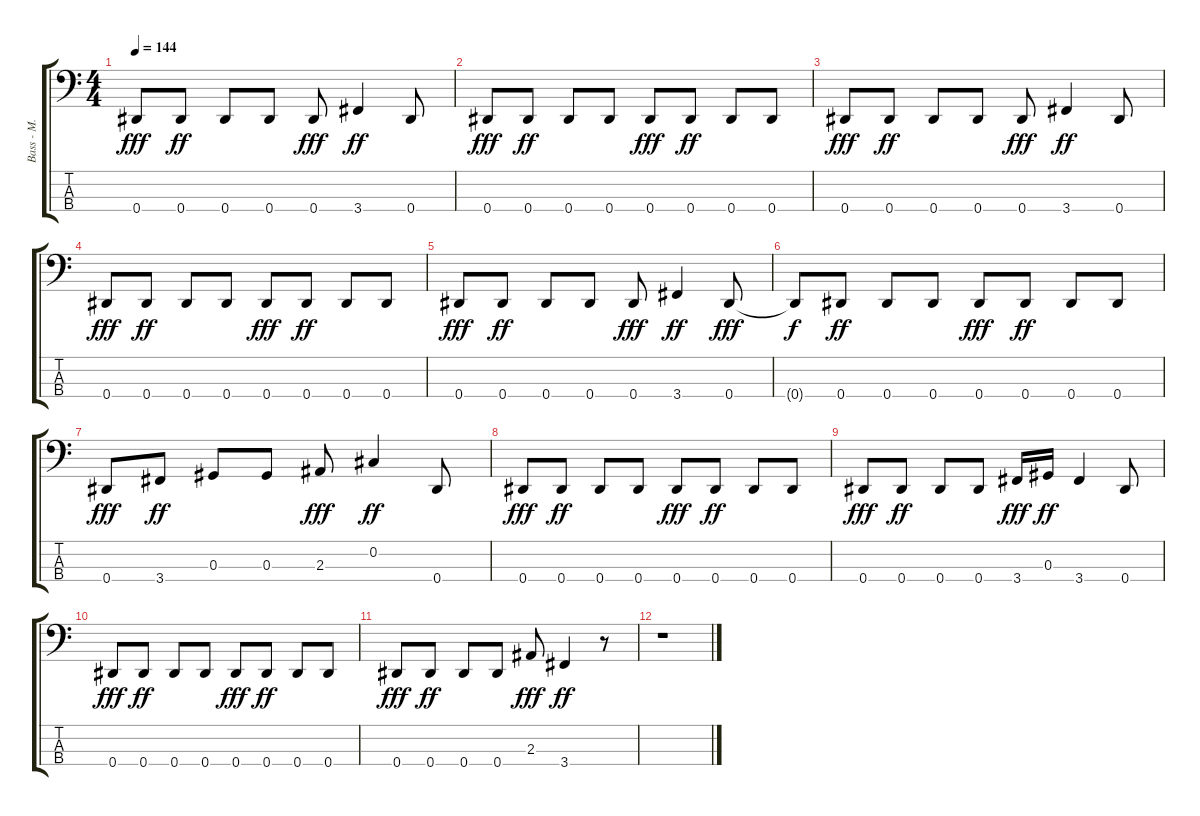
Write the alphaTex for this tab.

\track ("Bass - M. Anthony" "Bass - M. ") {instrument electricbassfinger}
\staff {score tabs}
\tuning (Gb2 Db2 Ab1 Eb1) {hide}
\ts (4 4)
\tempo 144
\clef f4
\ks c
0.4.8{dy fff} 0.4.8{dy ff} 0.4.8 0.4.8 0.4.8{dy fff} 3.4.4{dy ff} 0.4.8 |
0.4.8{dy fff} 0.4.8{dy ff} 0.4.8 0.4.8 0.4.8{dy fff} 0.4.8{dy ff} 0.4.8 0.4.8 |
0.4.8{dy fff} 0.4.8{dy ff} 0.4.8 0.4.8 0.4.8{dy fff} 3.4.4{dy ff} 0.4.8 |
0.4.8{dy fff} 0.4.8{dy ff} 0.4.8 0.4.8 0.4.8{dy fff} 0.4.8{dy ff} 0.4.8 0.4.8 |
0.4.8{dy fff} 0.4.8{dy ff} 0.4.8 0.4.8 0.4.8{dy fff} 3.4.4{dy ff} 0.4.8{dy fff} |
0.4{t}.8{dy f} 0.4.8{dy ff} 0.4.8 0.4.8 0.4.8{dy fff} 0.4.8{dy ff} 0.4.8 0.4.8 |
0.4.8{dy fff} 3.4.8{dy ff} 0.3.8 0.3.8 2.3.8{dy fff} 0.2.4{dy ff} 0.4.8 |
0.4.8{dy fff} 0.4.8{dy ff} 0.4.8 0.4.8 0.4.8{dy fff} 0.4.8{dy ff} 0.4.8 0.4.8 |
0.4.8{dy fff} 0.4.8{dy ff} 0.4.8 0.4.8 3.4.16{dy fff} 0.3.16{dy ff} 3.4.4 0.4.8 |
0.4.8{dy fff} 0.4.8{dy ff} 0.4.8 0.4.8 0.4.8{dy fff} 0.4.8{dy ff} 0.4.8 0.4.8 |
0.4.8{dy fff} 0.4.8{dy ff} 0.4.8 0.4.8 2.3.8{dy fff} 3.4.4{dy ff} r.8 |
r.1
